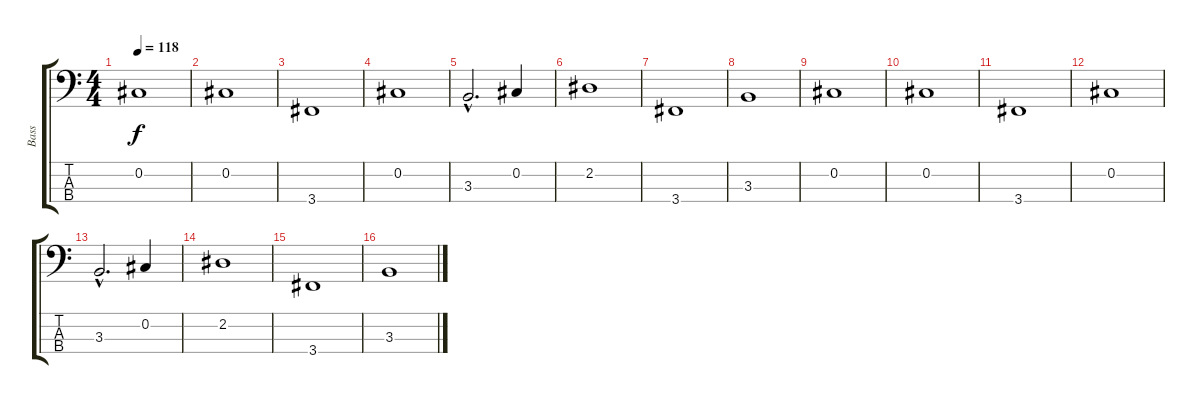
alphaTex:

\track ("Bass" "Bass") {instrument electricbassfinger}
\staff {score tabs}
\tuning (Gb2 Db2 Ab1 Eb1) {hide}
\ts (4 4)
\tempo 118
\clef f4
\ks c
0.2.1{dy f volume 5} |
0.2.1{volume 4} |
3.4.1{volume 4} |
0.2.1{volume 4} |
3.3{hac}.2{d volume 4} 0.2.4{volume 3} |
2.2.1 |
3.4.1{volume 3} |
3.3.1{volume 3} |
0.2.1{volume 3} |
0.2.1{volume 2} |
3.4.1{volume 2} |
0.2.1{volume 2} |
3.3{hac}.2{d volume 2} 0.2.4{volume 1} |
2.2.1 |
3.4.1{volume 1} |
3.3.1{volume 1}
